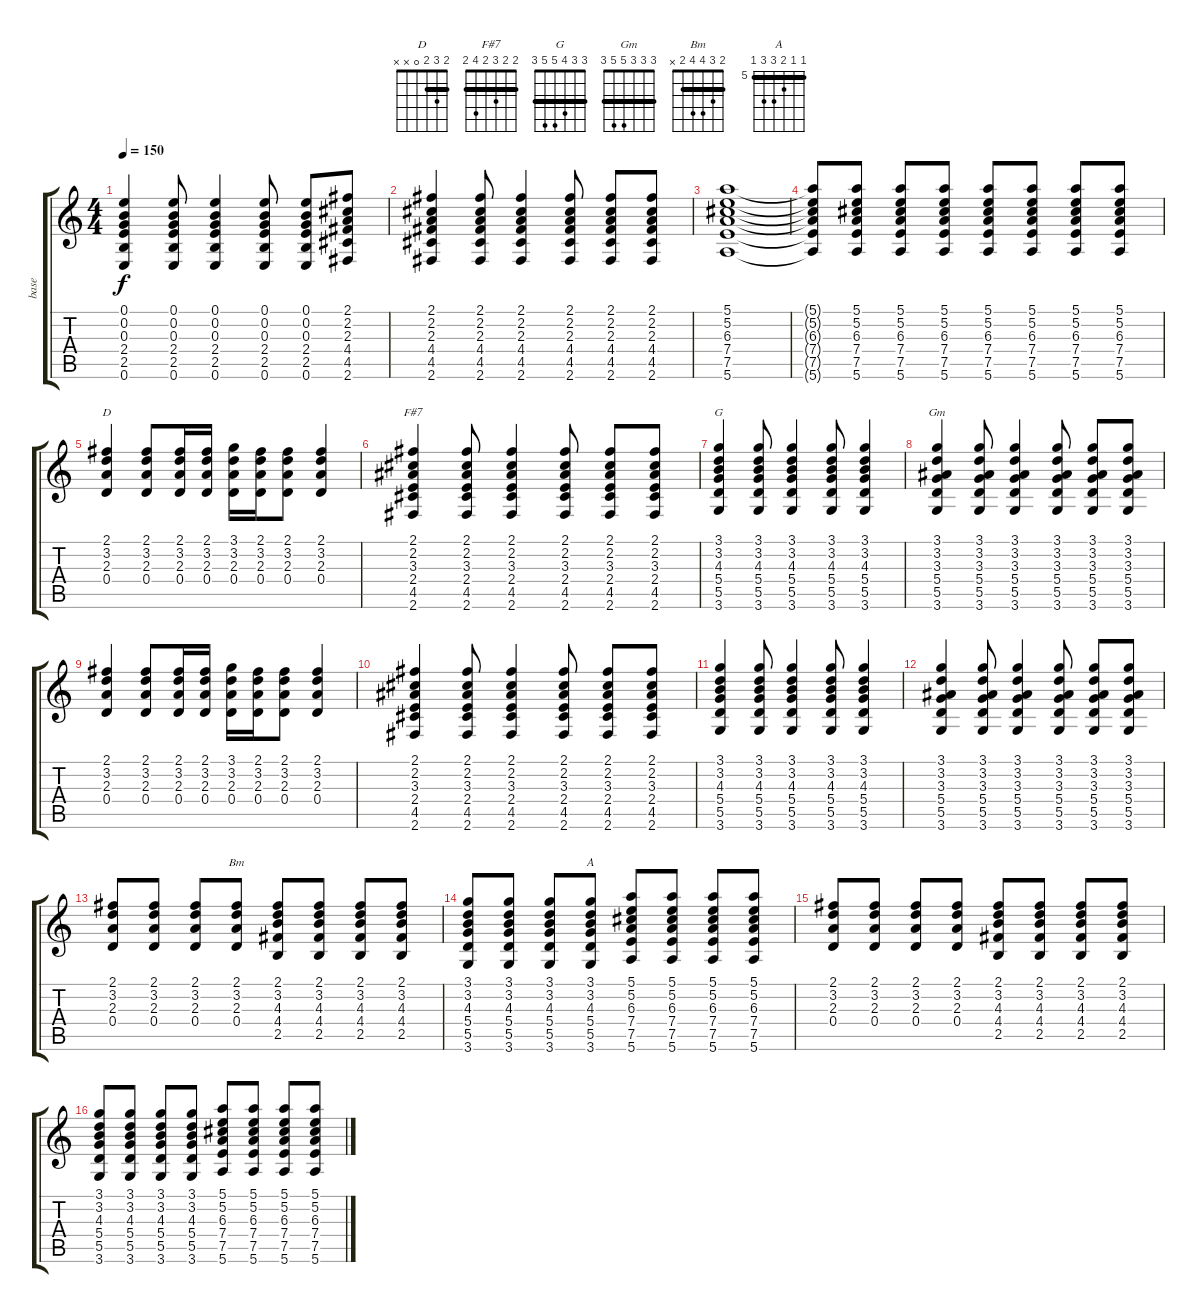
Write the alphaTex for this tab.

\track ("base" "base") {instrument acousticguitarnylon}
\staff {score tabs}
\tuning (E4 B3 G3 D3 A2 E2) {hide}
\chord ("D" 2 3 2 0 x x) {barre 2}
\chord ("F#7" 2 2 3 2 4 2) {barre 2}
\chord ("G" 3 3 4 5 5 3) {barre 3}
\chord ("Gm" 3 3 3 5 5 3) {barre 3}
\chord ("Bm" 2 3 4 4 2 x) {barre 2}
\chord ("A" 5 5 6 7 7 5) {firstfret 5 barre 5}
\ts (4 4)
\tempo 150
\clef g2
\ks c
(0.1 0.2 0.3 2.4 2.5 0.6).4{dy f} (0.1 0.2 0.3 2.4 2.5 0.6).8 (0.1 0.2 0.3 2.4 2.5 0.6).4 (0.1 0.2 0.3 2.4 2.5 0.6).8 (0.1 0.2 0.3 2.4 2.5 0.6).8 (2.1 2.2 2.3 4.4 4.5 2.6).8 |
(2.1 2.2 2.3 4.4 4.5 2.6).4 (2.1 2.2 2.3 4.4 4.5 2.6).8 (2.1 2.2 2.3 4.4 4.5 2.6).4 (2.1 2.2 2.3 4.4 4.5 2.6).8 (2.1 2.2 2.3 4.4 4.5 2.6).8 (2.1 2.2 2.3 4.4 4.5 2.6).8 |
(5.1 5.2 6.3 7.4 7.5 5.6).1 |
(5.1{t} 5.2{t} 6.3{t} 7.4{t} 7.5{t} 5.6{t}).8 (5.1 5.2 6.3 7.4 7.5 5.6).8 (5.1 5.2 6.3 7.4 7.5 5.6).8 (5.1 5.2 6.3 7.4 7.5 5.6).8 (5.1 5.2 6.3 7.4 7.5 5.6).8 (5.1 5.2 6.3 7.4 7.5 5.6).8 (5.1 5.2 6.3 7.4 7.5 5.6).8 (5.1 5.2 6.3 7.4 7.5 5.6).8 |
(2.1 3.2 2.3 0.4).4{ch "D"} (2.1 3.2 2.3 0.4).8 (2.1 3.2 2.3 0.4).16 (2.1 3.2 2.3 0.4).16 (3.1 3.2 2.3 0.4).16 (2.1 3.2 2.3 0.4).16 (2.1 3.2 2.3 0.4).8 (2.1 3.2 2.3 0.4).4 |
(2.1 2.2 3.3 2.4 4.5 2.6).4{ch "F#7"} (2.1 2.2 3.3 2.4 4.5 2.6).8 (2.1 2.2 3.3 2.4 4.5 2.6).4 (2.1 2.2 3.3 2.4 4.5 2.6).8 (2.1 2.2 3.3 2.4 4.5 2.6).8 (2.1 2.2 3.3 2.4 4.5 2.6).8 |
(3.1 3.2 4.3 5.4 5.5 3.6).4{ch "G"} (3.1 3.2 4.3 5.4 5.5 3.6).8 (3.1 3.2 4.3 5.4 5.5 3.6).4 (3.1 3.2 4.3 5.4 5.5 3.6).8 (3.1 3.2 4.3 5.4 5.5 3.6).4 |
(3.1 3.2 3.3 5.4 5.5 3.6).4{ch "Gm"} (3.1 3.2 3.3 5.4 5.5 3.6).8 (3.1 3.2 3.3 5.4 5.5 3.6).4 (3.1 3.2 3.3 5.4 5.5 3.6).8 (3.1 3.2 3.3 5.4 5.5 3.6).8 (3.1 3.2 3.3 5.4 5.5 3.6).8 |
(2.1 3.2 2.3 0.4).4 (2.1 3.2 2.3 0.4).8 (2.1 3.2 2.3 0.4).16 (2.1 3.2 2.3 0.4).16 (3.1 3.2 2.3 0.4).16 (2.1 3.2 2.3 0.4).16 (2.1 3.2 2.3 0.4).8 (2.1 3.2 2.3 0.4).4 |
(2.1 2.2 3.3 2.4 4.5 2.6).4 (2.1 2.2 3.3 2.4 4.5 2.6).8 (2.1 2.2 3.3 2.4 4.5 2.6).4 (2.1 2.2 3.3 2.4 4.5 2.6).8 (2.1 2.2 3.3 2.4 4.5 2.6).8 (2.1 2.2 3.3 2.4 4.5 2.6).8 |
(3.1 3.2 4.3 5.4 5.5 3.6).4 (3.1 3.2 4.3 5.4 5.5 3.6).8 (3.1 3.2 4.3 5.4 5.5 3.6).4 (3.1 3.2 4.3 5.4 5.5 3.6).8 (3.1 3.2 4.3 5.4 5.5 3.6).4 |
(3.1 3.2 3.3 5.4 5.5 3.6).4 (3.1 3.2 3.3 5.4 5.5 3.6).8 (3.1 3.2 3.3 5.4 5.5 3.6).4 (3.1 3.2 3.3 5.4 5.5 3.6).8 (3.1 3.2 3.3 5.4 5.5 3.6).8 (3.1 3.2 3.3 5.4 5.5 3.6).8 |
(2.1 3.2 2.3 0.4).8 (2.1 3.2 2.3 0.4).8 (2.1 3.2 2.3 0.4).8 (2.1 3.2 2.3 0.4).8{ch "Bm"} (2.1 3.2 4.3 4.4 2.5).8 (2.1 3.2 4.3 4.4 2.5).8 (2.1 3.2 4.3 4.4 2.5).8 (2.1 3.2 4.3 4.4 2.5).8 |
(3.1 3.2 4.3 5.4 5.5 3.6).8 (3.1 3.2 4.3 5.4 5.5 3.6).8 (3.1 3.2 4.3 5.4 5.5 3.6).8 (3.1 3.2 4.3 5.4 5.5 3.6).8{ch "A"} (5.1 5.2 6.3 7.4 7.5 5.6).8 (5.1 5.2 6.3 7.4 7.5 5.6).8 (5.1 5.2 6.3 7.4 7.5 5.6).8 (5.1 5.2 6.3 7.4 7.5 5.6).8 |
(2.1 3.2 2.3 0.4).8 (2.1 3.2 2.3 0.4).8 (2.1 3.2 2.3 0.4).8 (2.1 3.2 2.3 0.4).8 (2.1 3.2 4.3 4.4 2.5).8 (2.1 3.2 4.3 4.4 2.5).8 (2.1 3.2 4.3 4.4 2.5).8 (2.1 3.2 4.3 4.4 2.5).8 |
(3.1 3.2 4.3 5.4 5.5 3.6).8 (3.1 3.2 4.3 5.4 5.5 3.6).8 (3.1 3.2 4.3 5.4 5.5 3.6).8 (3.1 3.2 4.3 5.4 5.5 3.6).8 (5.1 5.2 6.3 7.4 7.5 5.6).8 (5.1 5.2 6.3 7.4 7.5 5.6).8 (5.1 5.2 6.3 7.4 7.5 5.6).8 (5.1 5.2 6.3 7.4 7.5 5.6).8
